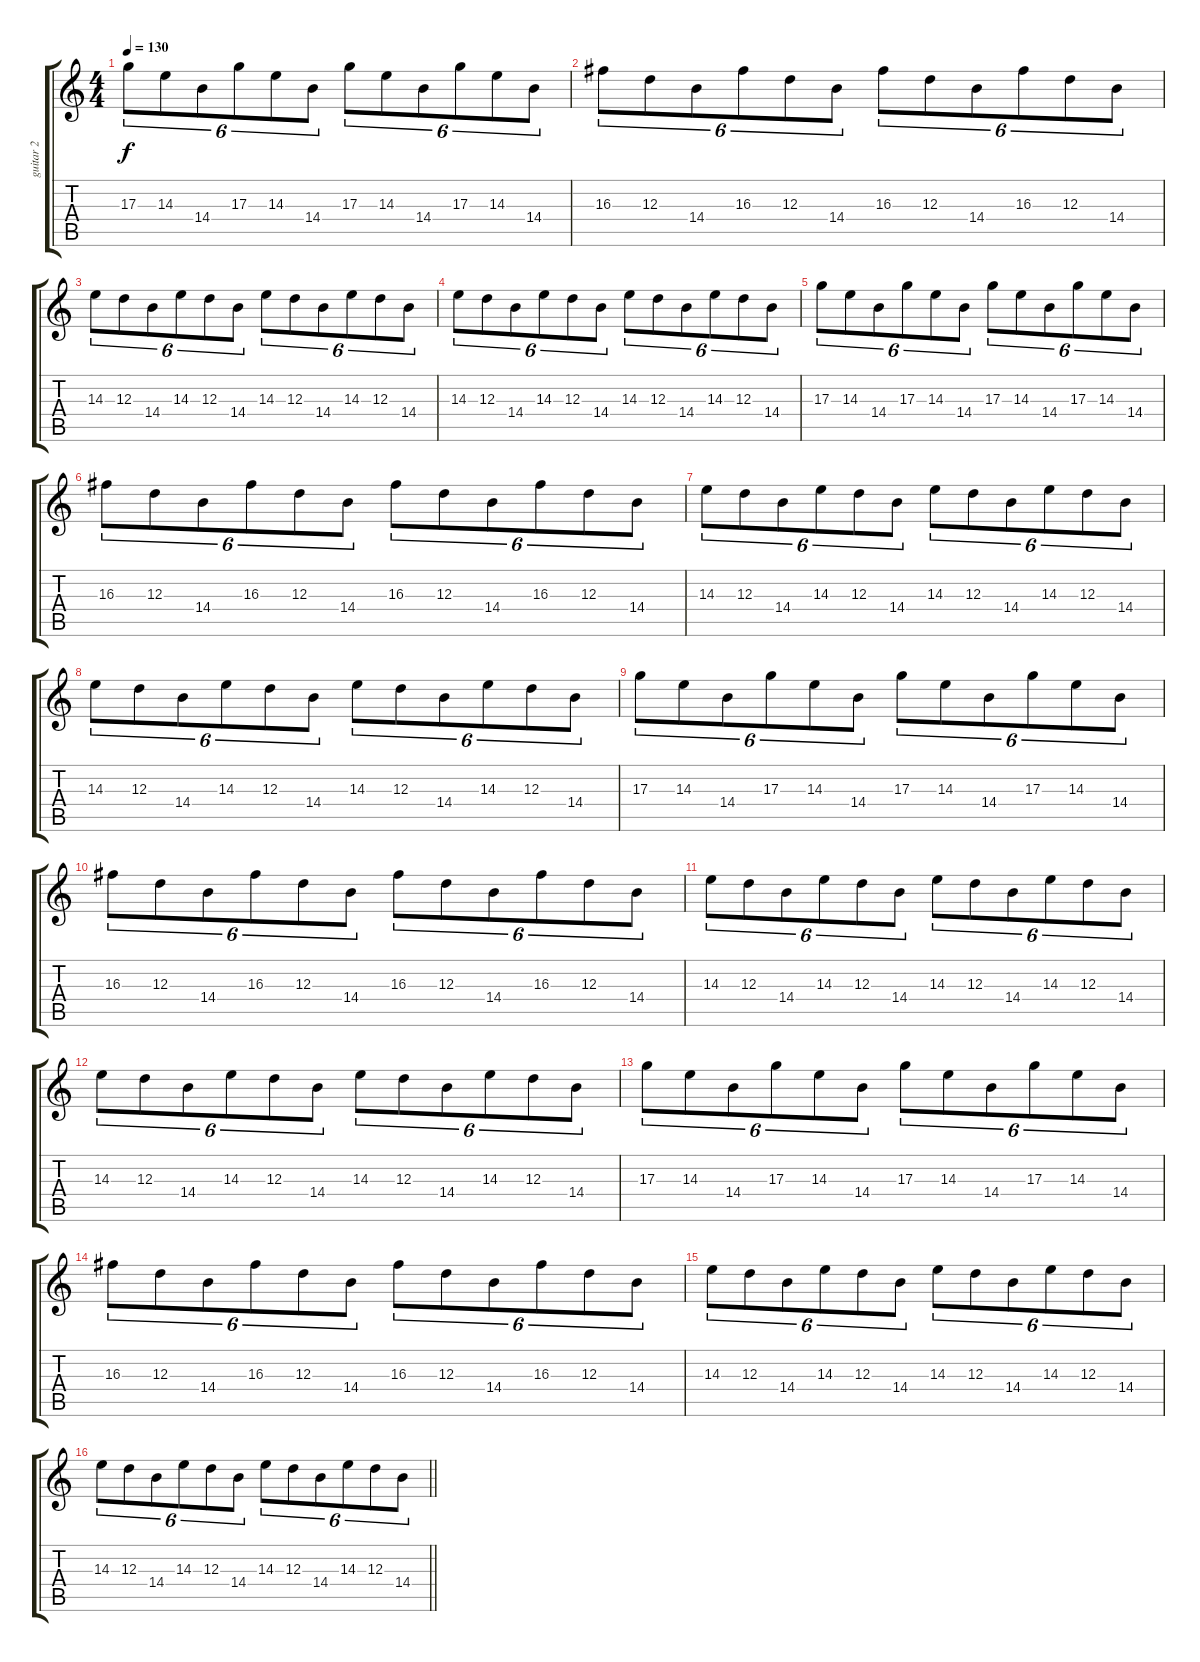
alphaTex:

\track ("guitar 2" "guitar 2") {instrument distortionguitar}
\staff {score tabs}
\tuning (B3 Gb3 D3 A2 E2 B1) {hide}
\ts (4 4)
\tempo 130
\clef g2
\ks c
17.3.8{tu (6 4) dy f} 14.3.8{tu (6 4)} 14.4.8{tu (6 4)} 17.3.8{tu (6 4)} 14.3.8{tu (6 4)} 14.4.8{tu (6 4)} 17.3.8{tu (6 4)} 14.3.8{tu (6 4)} 14.4.8{tu (6 4)} 17.3.8{tu (6 4)} 14.3.8{tu (6 4)} 14.4.8{tu (6 4)} |
16.3.8{tu (6 4)} 12.3.8{tu (6 4)} 14.4.8{tu (6 4)} 16.3.8{tu (6 4)} 12.3.8{tu (6 4)} 14.4.8{tu (6 4)} 16.3.8{tu (6 4)} 12.3.8{tu (6 4)} 14.4.8{tu (6 4)} 16.3.8{tu (6 4)} 12.3.8{tu (6 4)} 14.4.8{tu (6 4)} |
14.3.8{tu (6 4)} 12.3.8{tu (6 4)} 14.4.8{tu (6 4)} 14.3.8{tu (6 4)} 12.3.8{tu (6 4)} 14.4.8{tu (6 4)} 14.3.8{tu (6 4)} 12.3.8{tu (6 4)} 14.4.8{tu (6 4)} 14.3.8{tu (6 4)} 12.3.8{tu (6 4)} 14.4.8{tu (6 4)} |
14.3.8{tu (6 4)} 12.3.8{tu (6 4)} 14.4.8{tu (6 4)} 14.3.8{tu (6 4)} 12.3.8{tu (6 4)} 14.4.8{tu (6 4)} 14.3.8{tu (6 4)} 12.3.8{tu (6 4)} 14.4.8{tu (6 4)} 14.3.8{tu (6 4)} 12.3.8{tu (6 4)} 14.4.8{tu (6 4)} |
17.3.8{tu (6 4)} 14.3.8{tu (6 4)} 14.4.8{tu (6 4)} 17.3.8{tu (6 4)} 14.3.8{tu (6 4)} 14.4.8{tu (6 4)} 17.3.8{tu (6 4)} 14.3.8{tu (6 4)} 14.4.8{tu (6 4)} 17.3.8{tu (6 4)} 14.3.8{tu (6 4)} 14.4.8{tu (6 4)} |
16.3.8{tu (6 4)} 12.3.8{tu (6 4)} 14.4.8{tu (6 4)} 16.3.8{tu (6 4)} 12.3.8{tu (6 4)} 14.4.8{tu (6 4)} 16.3.8{tu (6 4)} 12.3.8{tu (6 4)} 14.4.8{tu (6 4)} 16.3.8{tu (6 4)} 12.3.8{tu (6 4)} 14.4.8{tu (6 4)} |
14.3.8{tu (6 4)} 12.3.8{tu (6 4)} 14.4.8{tu (6 4)} 14.3.8{tu (6 4)} 12.3.8{tu (6 4)} 14.4.8{tu (6 4)} 14.3.8{tu (6 4)} 12.3.8{tu (6 4)} 14.4.8{tu (6 4)} 14.3.8{tu (6 4)} 12.3.8{tu (6 4)} 14.4.8{tu (6 4)} |
14.3.8{tu (6 4)} 12.3.8{tu (6 4)} 14.4.8{tu (6 4)} 14.3.8{tu (6 4)} 12.3.8{tu (6 4)} 14.4.8{tu (6 4)} 14.3.8{tu (6 4)} 12.3.8{tu (6 4)} 14.4.8{tu (6 4)} 14.3.8{tu (6 4)} 12.3.8{tu (6 4)} 14.4.8{tu (6 4)} |
17.3.8{tu (6 4)} 14.3.8{tu (6 4)} 14.4.8{tu (6 4)} 17.3.8{tu (6 4)} 14.3.8{tu (6 4)} 14.4.8{tu (6 4)} 17.3.8{tu (6 4)} 14.3.8{tu (6 4)} 14.4.8{tu (6 4)} 17.3.8{tu (6 4)} 14.3.8{tu (6 4)} 14.4.8{tu (6 4)} |
16.3.8{tu (6 4)} 12.3.8{tu (6 4)} 14.4.8{tu (6 4)} 16.3.8{tu (6 4)} 12.3.8{tu (6 4)} 14.4.8{tu (6 4)} 16.3.8{tu (6 4)} 12.3.8{tu (6 4)} 14.4.8{tu (6 4)} 16.3.8{tu (6 4)} 12.3.8{tu (6 4)} 14.4.8{tu (6 4)} |
14.3.8{tu (6 4)} 12.3.8{tu (6 4)} 14.4.8{tu (6 4)} 14.3.8{tu (6 4)} 12.3.8{tu (6 4)} 14.4.8{tu (6 4)} 14.3.8{tu (6 4)} 12.3.8{tu (6 4)} 14.4.8{tu (6 4)} 14.3.8{tu (6 4)} 12.3.8{tu (6 4)} 14.4.8{tu (6 4)} |
14.3.8{tu (6 4)} 12.3.8{tu (6 4)} 14.4.8{tu (6 4)} 14.3.8{tu (6 4)} 12.3.8{tu (6 4)} 14.4.8{tu (6 4)} 14.3.8{tu (6 4)} 12.3.8{tu (6 4)} 14.4.8{tu (6 4)} 14.3.8{tu (6 4)} 12.3.8{tu (6 4)} 14.4.8{tu (6 4)} |
17.3.8{tu (6 4)} 14.3.8{tu (6 4)} 14.4.8{tu (6 4)} 17.3.8{tu (6 4)} 14.3.8{tu (6 4)} 14.4.8{tu (6 4)} 17.3.8{tu (6 4)} 14.3.8{tu (6 4)} 14.4.8{tu (6 4)} 17.3.8{tu (6 4)} 14.3.8{tu (6 4)} 14.4.8{tu (6 4)} |
16.3.8{tu (6 4)} 12.3.8{tu (6 4)} 14.4.8{tu (6 4)} 16.3.8{tu (6 4)} 12.3.8{tu (6 4)} 14.4.8{tu (6 4)} 16.3.8{tu (6 4)} 12.3.8{tu (6 4)} 14.4.8{tu (6 4)} 16.3.8{tu (6 4)} 12.3.8{tu (6 4)} 14.4.8{tu (6 4)} |
14.3.8{tu (6 4)} 12.3.8{tu (6 4)} 14.4.8{tu (6 4)} 14.3.8{tu (6 4)} 12.3.8{tu (6 4)} 14.4.8{tu (6 4)} 14.3.8{tu (6 4)} 12.3.8{tu (6 4)} 14.4.8{tu (6 4)} 14.3.8{tu (6 4)} 12.3.8{tu (6 4)} 14.4.8{tu (6 4)} |
\barLineRight lightlight
14.3.8{tu (6 4)} 12.3.8{tu (6 4)} 14.4.8{tu (6 4)} 14.3.8{tu (6 4)} 12.3.8{tu (6 4)} 14.4.8{tu (6 4)} 14.3.8{tu (6 4)} 12.3.8{tu (6 4)} 14.4.8{tu (6 4)} 14.3.8{tu (6 4)} 12.3.8{tu (6 4)} 14.4.8{tu (6 4)}
